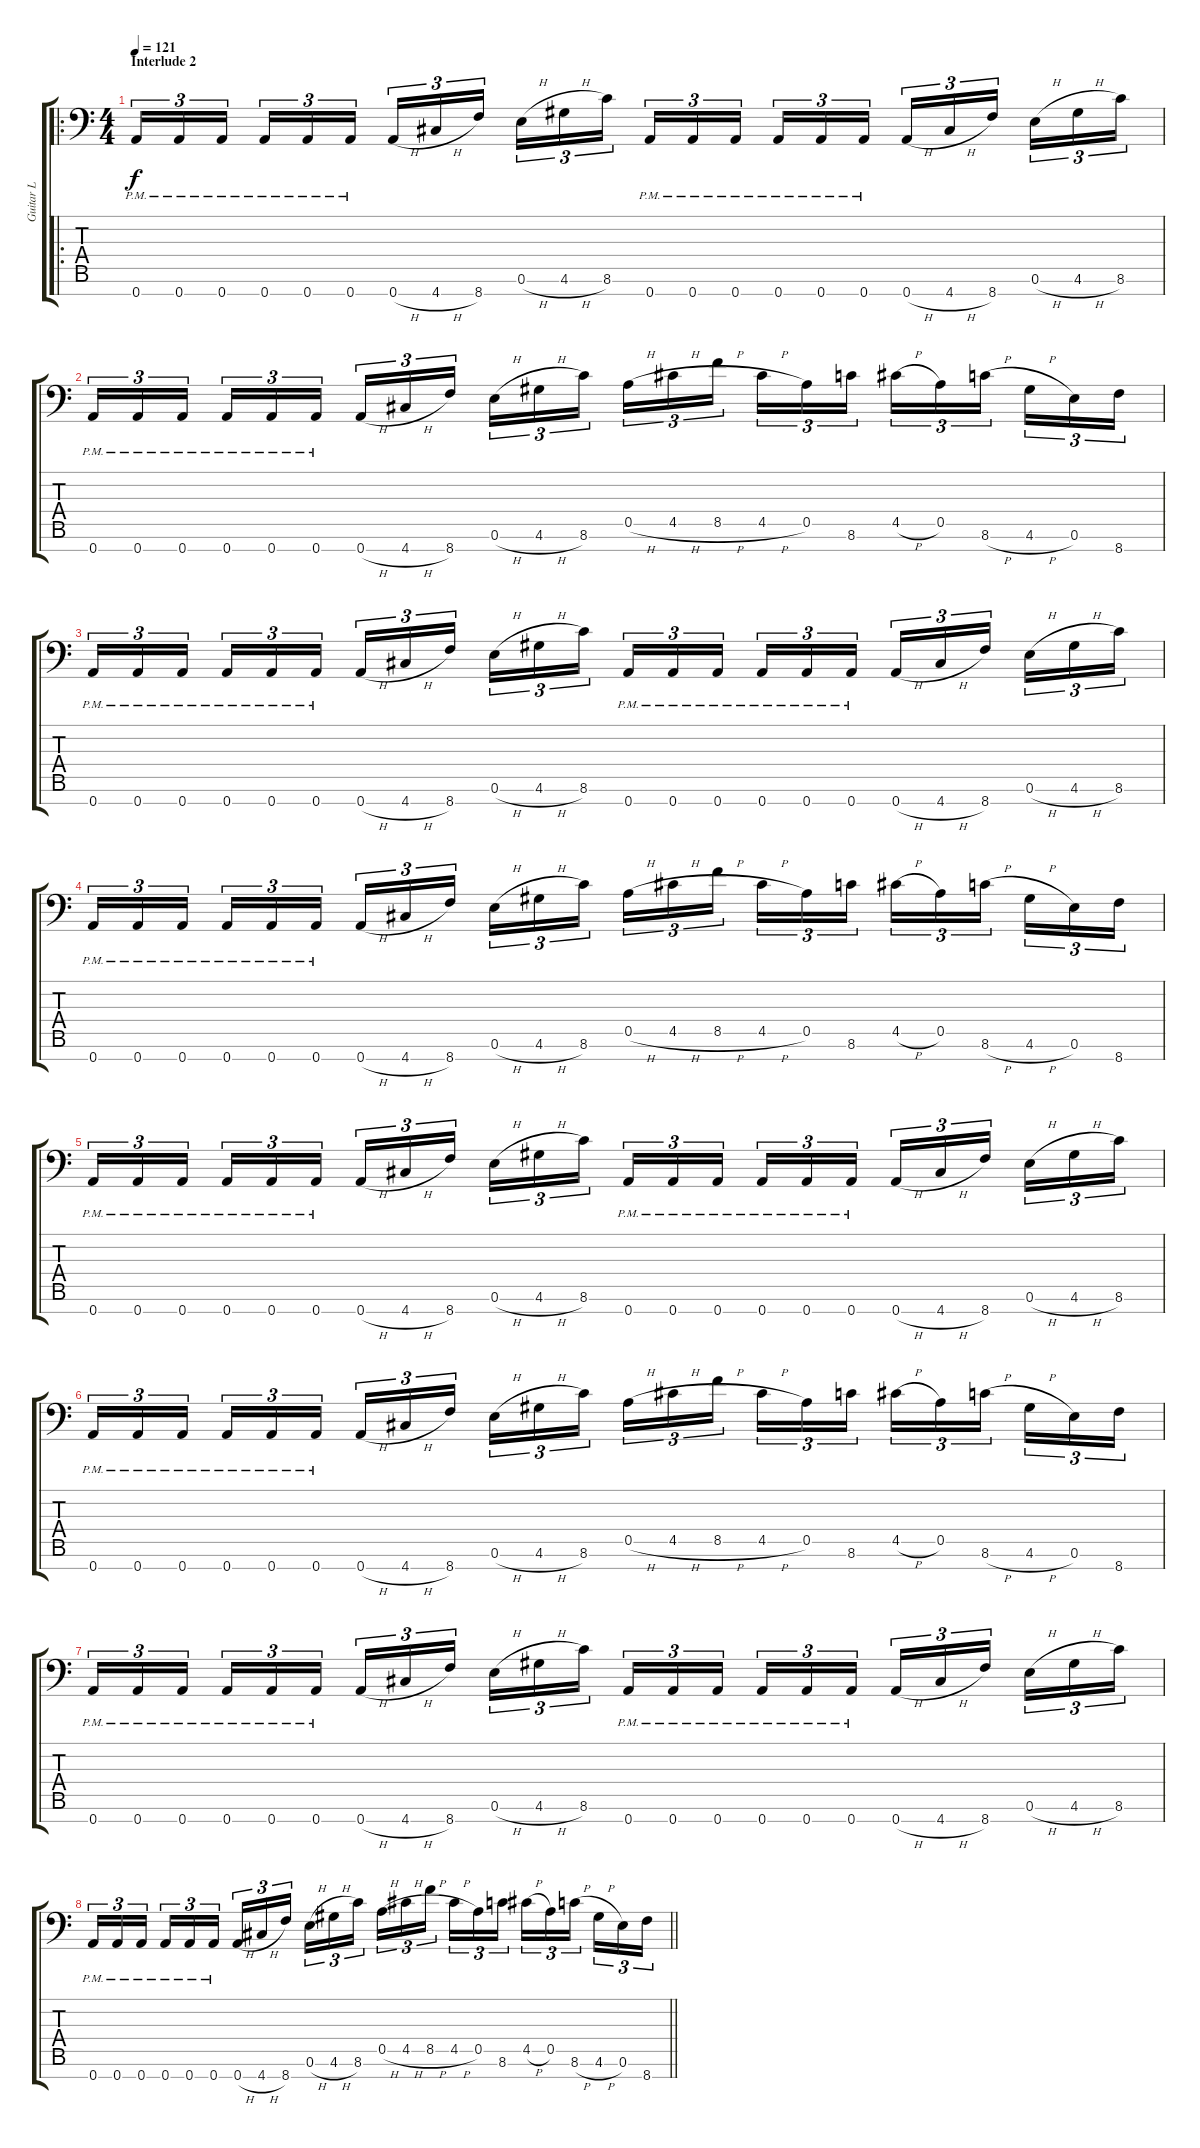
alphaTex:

\track ("Guitar L" "Guitar L") {instrument distortionguitar}
\staff {score tabs}
\tuning (E4 B3 G3 D3 A2 E2 A1) {hide}
\ro
\ts (4 4)
\section ("" "Interlude 2")
\tempo 121
\clef f4
\ks c
0.7{pm}.16{tu (3 2) dy f} 0.7{pm}.16{tu (3 2)} 0.7{pm}.16{tu (3 2) beam splitsecondary} 0.7{pm}.16{tu (3 2)} 0.7{pm}.16{tu (3 2)} 0.7{pm}.16{tu (3 2)} 0.7{h}.16{tu (3 2)} 4.7{h}.16{tu (3 2)} 8.7.16{tu (3 2) beam splitsecondary} 0.6{h}.16{tu (3 2)} 4.6{h}.16{tu (3 2)} 8.6.16{tu (3 2)} 0.7{pm}.16{tu (3 2)} 0.7{pm}.16{tu (3 2)} 0.7{pm}.16{tu (3 2) beam splitsecondary} 0.7{pm}.16{tu (3 2)} 0.7{pm}.16{tu (3 2)} 0.7{pm}.16{tu (3 2)} 0.7{h}.16{tu (3 2)} 4.7{h}.16{tu (3 2)} 8.7.16{tu (3 2) beam splitsecondary} 0.6{h}.16{tu (3 2)} 4.6{h}.16{tu (3 2)} 8.6.16{tu (3 2)} |
0.7{pm}.16{tu (3 2)} 0.7{pm}.16{tu (3 2)} 0.7{pm}.16{tu (3 2) beam splitsecondary} 0.7{pm}.16{tu (3 2)} 0.7{pm}.16{tu (3 2)} 0.7{pm}.16{tu (3 2)} 0.7{h}.16{tu (3 2)} 4.7{h}.16{tu (3 2)} 8.7.16{tu (3 2) beam splitsecondary} 0.6{h}.16{tu (3 2)} 4.6{h}.16{tu (3 2)} 8.6.16{tu (3 2)} 0.5{h}.16{tu (3 2)} 4.5{h}.16{tu (3 2)} 8.5{h}.16{tu (3 2) beam splitsecondary} 4.5{h}.16{tu (3 2)} 0.5.16{tu (3 2)} 8.6.16{tu (3 2)} 4.5{h}.16{tu (3 2)} 0.5.16{tu (3 2)} 8.6{h}.16{tu (3 2) beam splitsecondary} 4.6{h}.16{tu (3 2)} 0.6.16{tu (3 2)} 8.7.16{tu (3 2)} |
0.7{pm}.16{tu (3 2)} 0.7{pm}.16{tu (3 2)} 0.7{pm}.16{tu (3 2) beam splitsecondary} 0.7{pm}.16{tu (3 2)} 0.7{pm}.16{tu (3 2)} 0.7{pm}.16{tu (3 2)} 0.7{h}.16{tu (3 2)} 4.7{h}.16{tu (3 2)} 8.7.16{tu (3 2) beam splitsecondary} 0.6{h}.16{tu (3 2)} 4.6{h}.16{tu (3 2)} 8.6.16{tu (3 2)} 0.7{pm}.16{tu (3 2)} 0.7{pm}.16{tu (3 2)} 0.7{pm}.16{tu (3 2) beam splitsecondary} 0.7{pm}.16{tu (3 2)} 0.7{pm}.16{tu (3 2)} 0.7{pm}.16{tu (3 2)} 0.7{h}.16{tu (3 2)} 4.7{h}.16{tu (3 2)} 8.7.16{tu (3 2) beam splitsecondary} 0.6{h}.16{tu (3 2)} 4.6{h}.16{tu (3 2)} 8.6.16{tu (3 2)} |
0.7{pm}.16{tu (3 2)} 0.7{pm}.16{tu (3 2)} 0.7{pm}.16{tu (3 2) beam splitsecondary} 0.7{pm}.16{tu (3 2)} 0.7{pm}.16{tu (3 2)} 0.7{pm}.16{tu (3 2)} 0.7{h}.16{tu (3 2)} 4.7{h}.16{tu (3 2)} 8.7.16{tu (3 2) beam splitsecondary} 0.6{h}.16{tu (3 2)} 4.6{h}.16{tu (3 2)} 8.6.16{tu (3 2)} 0.5{h}.16{tu (3 2)} 4.5{h}.16{tu (3 2)} 8.5{h}.16{tu (3 2) beam splitsecondary} 4.5{h}.16{tu (3 2)} 0.5.16{tu (3 2)} 8.6.16{tu (3 2)} 4.5{h}.16{tu (3 2)} 0.5.16{tu (3 2)} 8.6{h}.16{tu (3 2) beam splitsecondary} 4.6{h}.16{tu (3 2)} 0.6.16{tu (3 2)} 8.7.16{tu (3 2)} |
0.7{pm}.16{tu (3 2)} 0.7{pm}.16{tu (3 2)} 0.7{pm}.16{tu (3 2) beam splitsecondary} 0.7{pm}.16{tu (3 2)} 0.7{pm}.16{tu (3 2)} 0.7{pm}.16{tu (3 2)} 0.7{h}.16{tu (3 2)} 4.7{h}.16{tu (3 2)} 8.7.16{tu (3 2) beam splitsecondary} 0.6{h}.16{tu (3 2)} 4.6{h}.16{tu (3 2)} 8.6.16{tu (3 2)} 0.7{pm}.16{tu (3 2)} 0.7{pm}.16{tu (3 2)} 0.7{pm}.16{tu (3 2) beam splitsecondary} 0.7{pm}.16{tu (3 2)} 0.7{pm}.16{tu (3 2)} 0.7{pm}.16{tu (3 2)} 0.7{h}.16{tu (3 2)} 4.7{h}.16{tu (3 2)} 8.7.16{tu (3 2) beam splitsecondary} 0.6{h}.16{tu (3 2)} 4.6{h}.16{tu (3 2)} 8.6.16{tu (3 2)} |
0.7{pm}.16{tu (3 2)} 0.7{pm}.16{tu (3 2)} 0.7{pm}.16{tu (3 2) beam splitsecondary} 0.7{pm}.16{tu (3 2)} 0.7{pm}.16{tu (3 2)} 0.7{pm}.16{tu (3 2)} 0.7{h}.16{tu (3 2)} 4.7{h}.16{tu (3 2)} 8.7.16{tu (3 2) beam splitsecondary} 0.6{h}.16{tu (3 2)} 4.6{h}.16{tu (3 2)} 8.6.16{tu (3 2)} 0.5{h}.16{tu (3 2)} 4.5{h}.16{tu (3 2)} 8.5{h}.16{tu (3 2) beam splitsecondary} 4.5{h}.16{tu (3 2)} 0.5.16{tu (3 2)} 8.6.16{tu (3 2)} 4.5{h}.16{tu (3 2)} 0.5.16{tu (3 2)} 8.6{h}.16{tu (3 2) beam splitsecondary} 4.6{h}.16{tu (3 2)} 0.6.16{tu (3 2)} 8.7.16{tu (3 2)} |
0.7{pm}.16{tu (3 2)} 0.7{pm}.16{tu (3 2)} 0.7{pm}.16{tu (3 2) beam splitsecondary} 0.7{pm}.16{tu (3 2)} 0.7{pm}.16{tu (3 2)} 0.7{pm}.16{tu (3 2)} 0.7{h}.16{tu (3 2)} 4.7{h}.16{tu (3 2)} 8.7.16{tu (3 2) beam splitsecondary} 0.6{h}.16{tu (3 2)} 4.6{h}.16{tu (3 2)} 8.6.16{tu (3 2)} 0.7{pm}.16{tu (3 2)} 0.7{pm}.16{tu (3 2)} 0.7{pm}.16{tu (3 2) beam splitsecondary} 0.7{pm}.16{tu (3 2)} 0.7{pm}.16{tu (3 2)} 0.7{pm}.16{tu (3 2)} 0.7{h}.16{tu (3 2)} 4.7{h}.16{tu (3 2)} 8.7.16{tu (3 2) beam splitsecondary} 0.6{h}.16{tu (3 2)} 4.6{h}.16{tu (3 2)} 8.6.16{tu (3 2)} |
\barLineRight lightlight
0.7{pm}.16{tu (3 2)} 0.7{pm}.16{tu (3 2)} 0.7{pm}.16{tu (3 2) beam splitsecondary} 0.7{pm}.16{tu (3 2)} 0.7{pm}.16{tu (3 2)} 0.7{pm}.16{tu (3 2)} 0.7{h}.16{tu (3 2)} 4.7{h}.16{tu (3 2)} 8.7.16{tu (3 2) beam splitsecondary} 0.6{h}.16{tu (3 2)} 4.6{h}.16{tu (3 2)} 8.6.16{tu (3 2)} 0.5{h}.16{tu (3 2)} 4.5{h}.16{tu (3 2)} 8.5{h}.16{tu (3 2) beam splitsecondary} 4.5{h}.16{tu (3 2)} 0.5.16{tu (3 2)} 8.6.16{tu (3 2)} 4.5{h}.16{tu (3 2)} 0.5.16{tu (3 2)} 8.6{h}.16{tu (3 2) beam splitsecondary} 4.6{h}.16{tu (3 2)} 0.6.16{tu (3 2)} 8.7.16{tu (3 2)}
